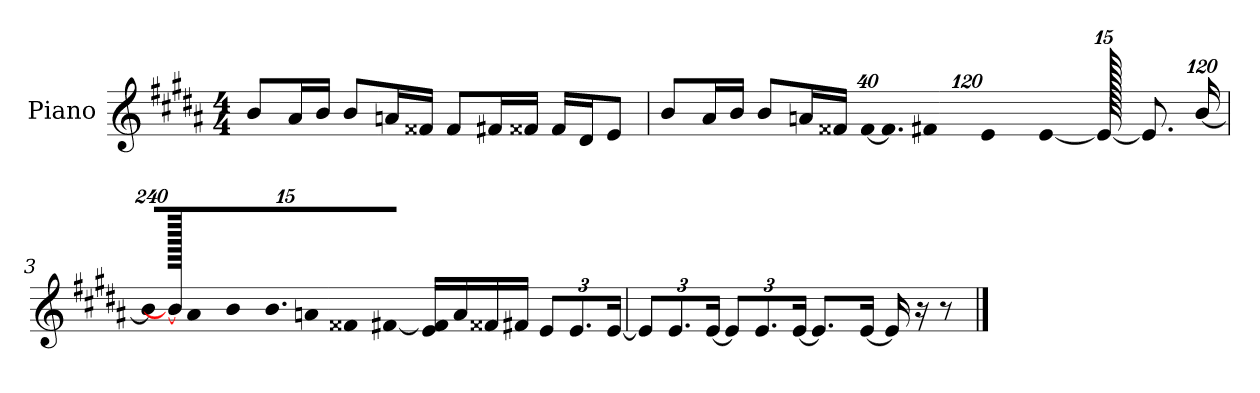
**kern
*part1
*staff1
*I"Piano
*I'P-no
*clefG2
*k[f#c#g#d#a#]
*M4/4
*MM90
=1
8b/L
16a#/L
16b/JJ
8b/L
16an/L
16f##X/JJ
8f##/L
16f#X/L
16f##X/JJ
16f##/LL
16d#/J
8e/J
=2
8b/L
16a#/L
16b/JJ
8b/L
16an/L
16f##X/JJ
*Xbrackettup
!LO:N:vis=32
[640%23f##/KLL
!LO:N:vis=16.
960%103f##/]
!LO:N:vis=32
640%23f#X/L
!LO:N:vis=64
960%17e/K
[320%17e/J
1920e/_
8.e/]
[1920%119b/Jk
!!LO:LB:g=z
=3
!LO:N:vis=16
1920%137b/LL]
1920b/_
!LO:N:vis=16
1920%137a#/
!LO:N:vis=16
1920%137b/
!LO:N:vis=16.
960%103b/
!LO:N:vis=16
1920%137an/
!LO:N:vis=16
1920%137f##X/
!LO:N:vis=32
[640%23f#X/JJk
16e/ 16f#/]LL
16a/
16f##X/
16f#X/JJ
12e/L
12.e/
[24e/Jk
=4
12e/L]
12.e/
[24e/Jk
12e/L]
12.e/
[24e/Jk
8.e/L]
[16e/Jk
16e/]
16r
8r
==
*-
